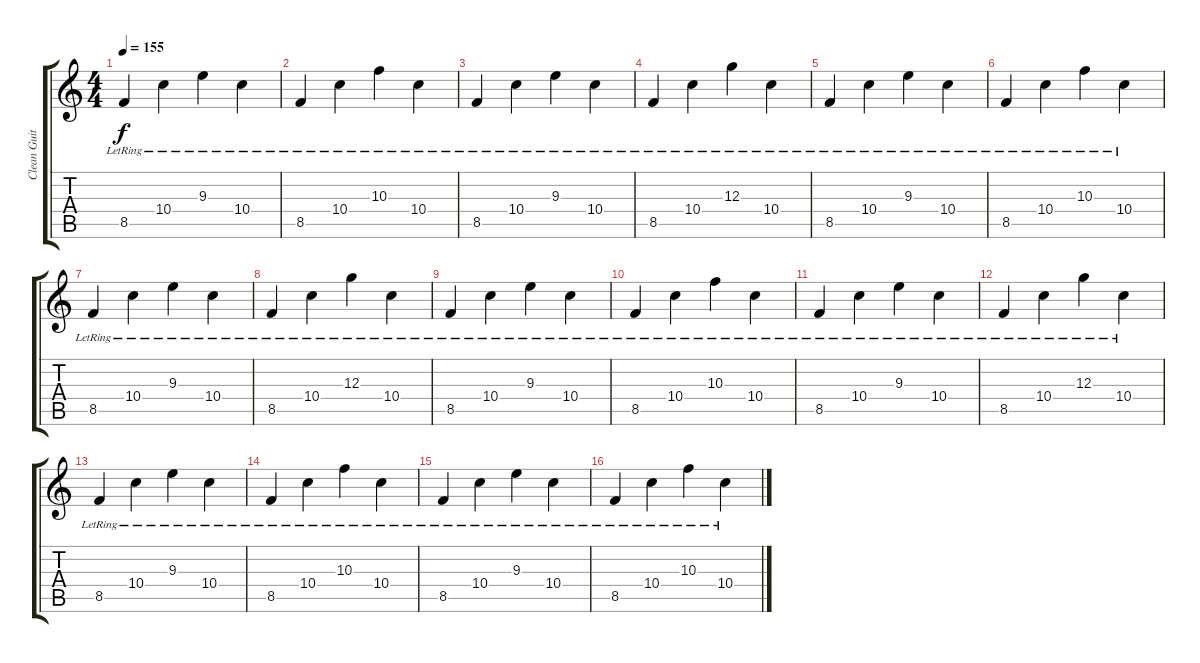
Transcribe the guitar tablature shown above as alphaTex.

\track ("Clean Guitar" "Clean Guit") {instrument electricguitarjazz}
\staff {score tabs}
\tuning (E4 B3 G3 D3 A2 D2) {hide}
\ts (4 4)
\tempo 155
\clef g2
\ks c
8.5{lr}.4{dy f} 10.4{lr}.4 9.3{lr}.4 10.4{lr}.4 |
8.5{lr}.4 10.4{lr}.4 10.3{lr}.4 10.4{lr}.4 |
8.5{lr}.4 10.4{lr}.4 9.3{lr}.4 10.4{lr}.4 |
8.5{lr}.4 10.4{lr}.4 12.3{lr}.4 10.4{lr}.4 |
8.5{lr}.4 10.4{lr}.4 9.3{lr}.4 10.4{lr}.4 |
8.5{lr}.4 10.4{lr}.4 10.3{lr}.4 10.4{lr}.4 |
8.5{lr}.4 10.4{lr}.4 9.3{lr}.4 10.4{lr}.4 |
8.5{lr}.4 10.4{lr}.4 12.3{lr}.4 10.4{lr}.4 |
8.5{lr}.4 10.4{lr}.4 9.3{lr}.4 10.4{lr}.4 |
8.5{lr}.4 10.4{lr}.4 10.3{lr}.4 10.4{lr}.4 |
8.5{lr}.4 10.4{lr}.4 9.3{lr}.4 10.4{lr}.4 |
8.5{lr}.4 10.4{lr}.4 12.3{lr}.4 10.4{lr}.4 |
8.5{lr}.4 10.4{lr}.4 9.3{lr}.4 10.4{lr}.4 |
8.5{lr}.4 10.4{lr}.4 10.3{lr}.4 10.4{lr}.4 |
8.5{lr}.4 10.4{lr}.4 9.3{lr}.4 10.4{lr}.4 |
8.5{lr}.4 10.4{lr}.4 10.3{lr}.4 10.4{lr}.4
